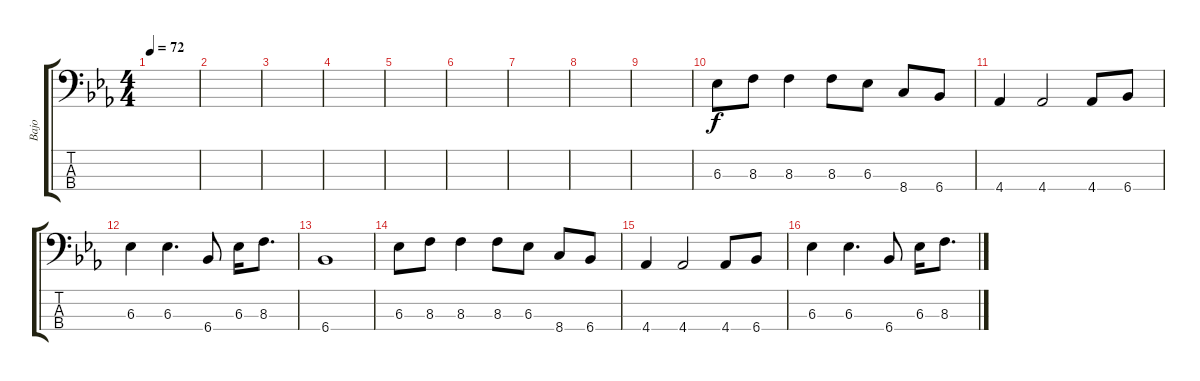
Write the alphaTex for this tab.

\track ("Bajo" "Bajo") {instrument electricbassfinger}
\staff {score tabs}
\tuning (G2 D2 A1 E1) {hide}
\ts (4 4)
\tempo 72
\clef f4
\ks eb
|
|
|
|
|
|
|
|
|
6.3.8 8.3.8 8.3.4 8.3.8 6.3.8 8.4.8 6.4.8 |
4.4.4 4.4.2 4.4.8 6.4.8 |
6.3.4 6.3.4{d} 6.4.8 6.3.16 8.3.8{d} |
6.4.1 |
6.3.8 8.3.8 8.3.4 8.3.8 6.3.8 8.4.8 6.4.8 |
4.4.4 4.4.2 4.4.8 6.4.8 |
6.3.4 6.3.4{d} 6.4.8 6.3.16 8.3.8{d}
